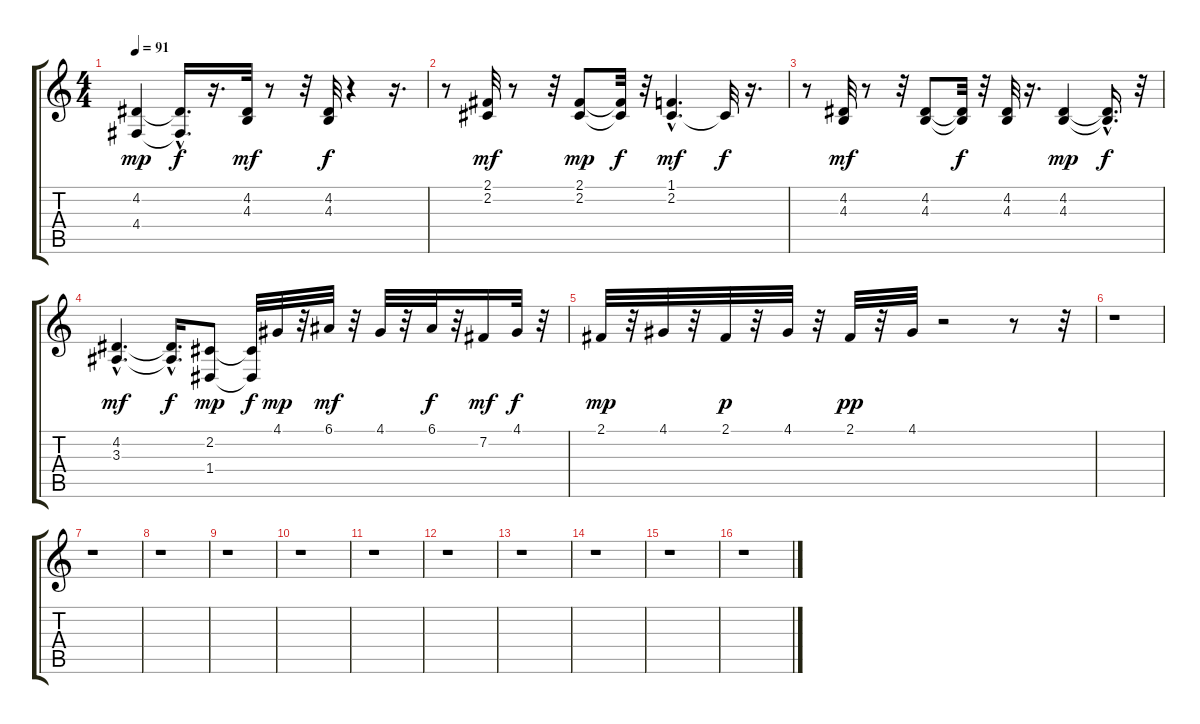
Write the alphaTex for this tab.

\track "" {instrument electricpiano2}
\staff {score tabs}
\tuning (E4 B3 G3 D3 A2 E2) {hide}
\ts (4 4)
\tempo 91
\clef g2
\ks c
(4.2 4.4).4{dy mp} (4.2{hac t} 4.4{t}).16{d dy f} r.16{d} (4.2 4.3).32{dy mf} r.8 r.32 (4.2 4.3).32{dy f} r.4 r.16{d} |
r.8 (2.1 2.2).32{dy mf} r.8 r.32 (2.1 2.2).8{dy mp} (2.1{t} 2.2{t}).32{dy f} r.32 (1.1{hac} 2.2{hac}).4{d dy mf} 2.2{t}.32{dy f} r.16{d} |
r.8 (4.2 4.3).32{dy mf} r.8 r.32 (4.2 4.3).8 (4.2{t} 4.3{t}).32{dy f} r.32 (4.2 4.3).32 r.16{d} (4.2 4.3).4{dy mp} (4.2{hac t} 4.3{hac t}).16{d dy f} r.32 |
(4.2{hac} 3.3{hac}).4{d dy mf} (4.2{hac t} 3.3{t}).16{d dy f} (2.2 1.4).8{dy mp} (2.2{t} 1.4{t}).32{dy f} 4.1.32{dy mp balance 16} r.32 6.1.32{dy mf balance 0} r.32 4.1.32{balance 16} r.32 6.1.32{dy f balance 0} r.32 7.2.16{dy mf balance 16} 4.1.32{dy f balance 0} r.32 |
2.1.32{dy mp balance 16} r.32 4.1.32{balance 0} r.32 2.1.32{dy p balance 16} r.32 4.1.32{balance 0} r.32 2.1.32{dy pp balance 16} r.32 4.1.32{balance 0} r.2 r.8 r.32 |
r.1 |
r.1 |
r.1 |
r.1 |
r.1 |
r.1 |
r.1 |
r.1 |
r.1 |
r.1 |
r.1
